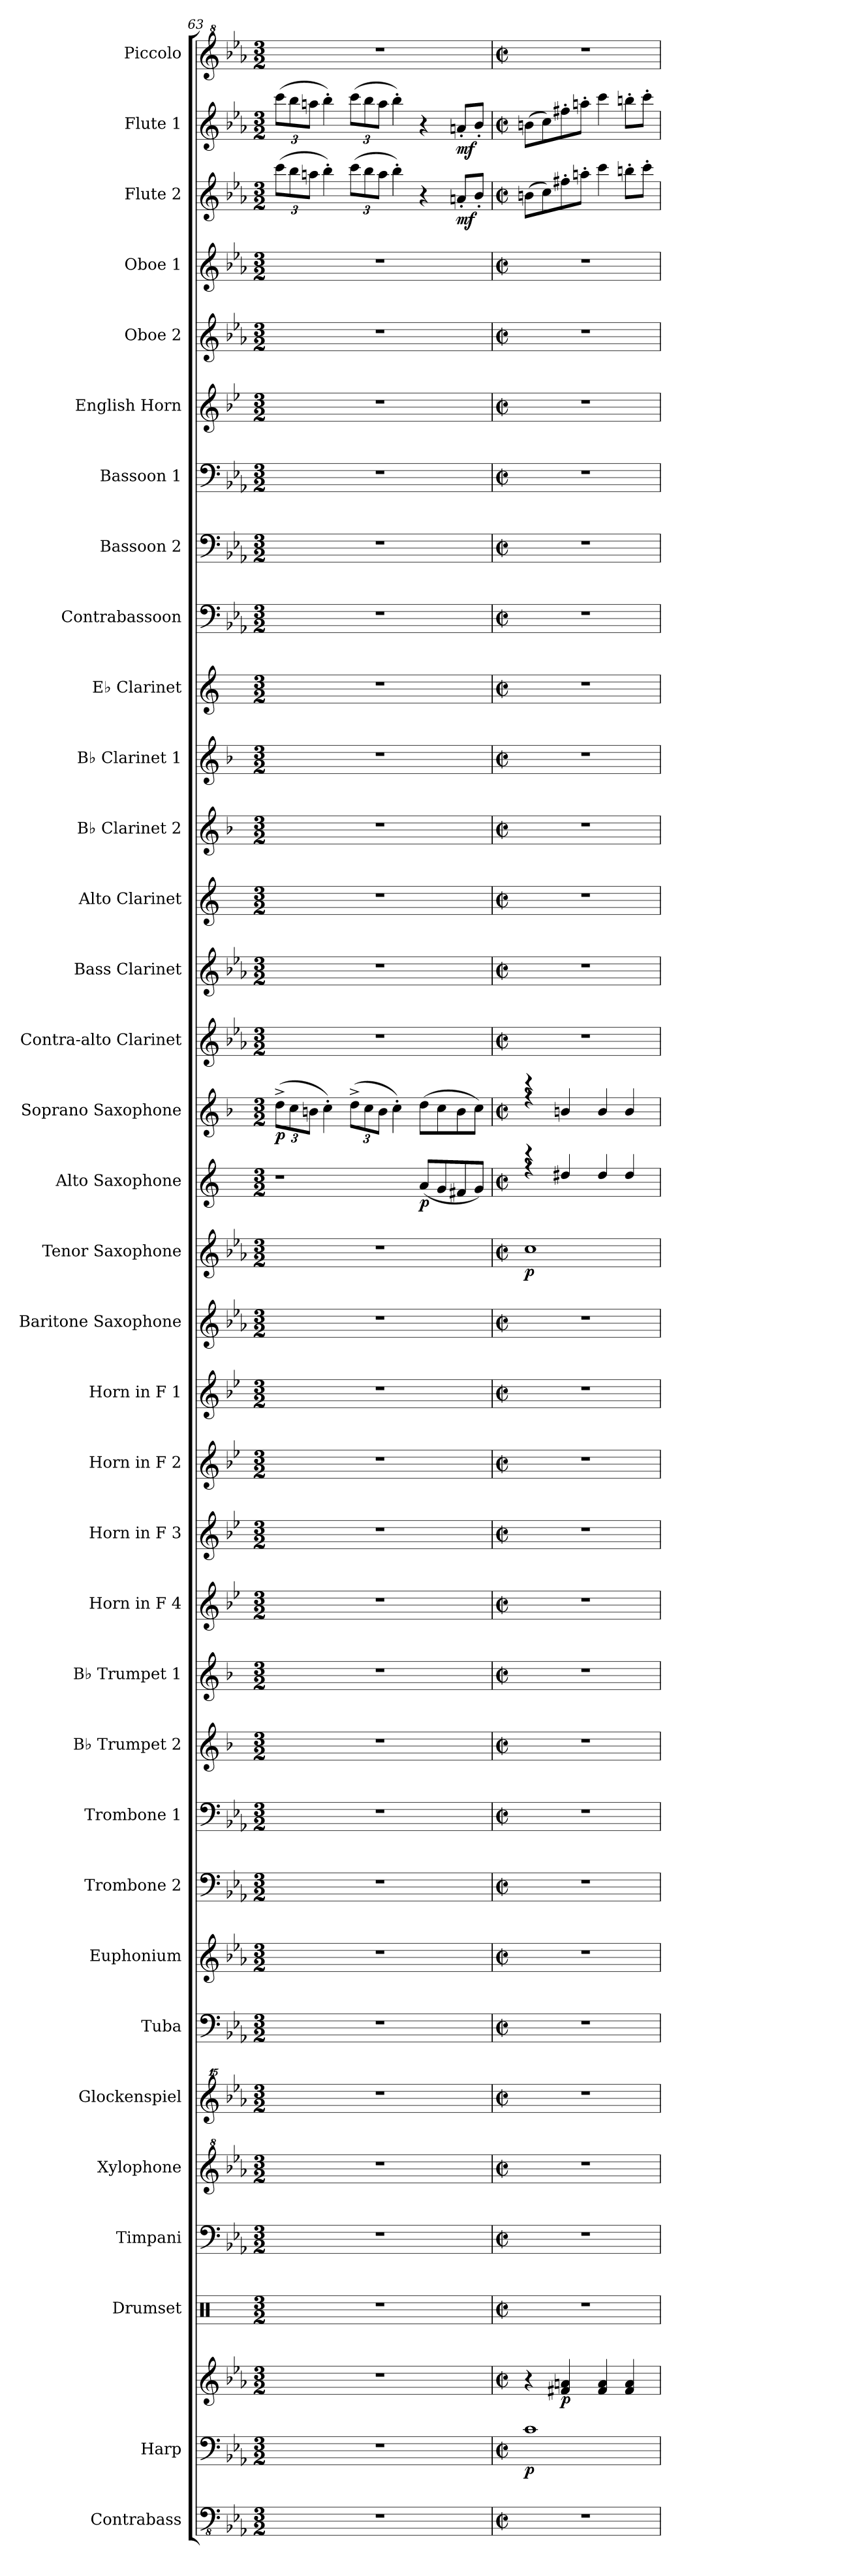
**kern	**kern	**kern	**dynam	**kern	**kern	**kern	**kern	**kern	**kern	**kern	**kern	**kern	**kern	**kern	**kern	**kern	**kern	**kern	**kern	**dynam	**kern	**dynam	**kern	**dynam	**kern	**kern	**kern	**kern	**kern	**kern	**kern	**kern	**kern	**kern	**kern	**kern	**kern	**dynam	**kern	**dynam	**kern
*part35	*part34	*part34	*part34	*part33	*part32	*part31	*part30	*part29	*part28	*part27	*part26	*part25	*part24	*part23	*part22	*part21	*part20	*part19	*part18	*part18	*part17	*part17	*part16	*part16	*part15	*part14	*part13	*part12	*part11	*part10	*part9	*part8	*part7	*part6	*part5	*part4	*part3	*part3	*part2	*part2	*part1
*staff36	*staff35	*staff34	*staff34/35	*staff33	*staff32	*staff31	*staff30	*staff29	*staff28	*staff27	*staff26	*staff25	*staff24	*staff23	*staff22	*staff21	*staff20	*staff19	*staff18	*staff18	*staff17	*staff17	*staff16	*staff16	*staff15	*staff14	*staff13	*staff12	*staff11	*staff10	*staff9	*staff8	*staff7	*staff6	*staff5	*staff4	*staff3	*staff3	*staff2	*staff2	*staff1
*I"Contrabass	*I"Harp	*	*	*I"Drumset	*I"Timpani	*I"Xylophone	*I"Glockenspiel	*I"Tuba	*I"Euphonium	*I"Trombone 2	*I"Trombone 1	*I"B♭ Trumpet 2	*I"B♭ Trumpet 1	*I"Horn in F 4	*I"Horn in F 3	*I"Horn in F 2	*I"Horn in F 1	*I"Baritone Saxophone	*I"Tenor Saxophone	*	*I"Alto Saxophone	*	*I"Soprano Saxophone	*	*I"Contra-alto Clarinet	*I"Bass Clarinet	*I"Alto Clarinet	*I"B♭ Clarinet 2	*I"B♭ Clarinet 1	*I"E♭ Clarinet	*I"Contrabassoon	*I"Bassoon 2	*I"Bassoon 1	*I"English Horn	*I"Oboe 2	*I"Oboe 1	*I"Flute 2	*	*I"Flute 1	*	*I"Piccolo
*I'Cb.	*I'Hrp.	*	*	*I'Drs.	*I'Timp.	*I'Xyl.	*I'Glk.	*I'Tba.	*I'Euph.	*I'Tbn. 2	*I'Tbn. 1	*I'B♭ Tpt. 2	*I'B♭ Tpt. 1	*I'Hn. 4	*I'Hn. 3	*I'Hn. 2	*I'Hn. 1	*I'Bar. Sax.	*I'T. Sax.	*	*I'A. Sax.	*	*I'S. Sax.	*	*I'C-a. Cl.	*I'B. Cl.	*I'A. Cl.	*I'B♭ Cl. 2	*I'B♭ Cl. 1	*I'E♭ Cl.	*I'Cbsn.	*I'Bsn. 2	*I'Bsn. 1	*I'E. Hn.	*I'Ob. 2	*I'Ob. 1	*I'Fl. 2	*	*I'Fl. 1	*	*I'Picc.
*clefFv4	*clefF4	*clefG2	*	*clefX	*clefF4	*clefG^2	*clefG^^2	*clefF4	*clefG2	*clefF4	*clefF4	*clefG2	*clefG2	*clefG2	*clefG2	*clefG2	*clefG2	*clefG2	*clefG2	*	*clefG2	*	*clefG2	*	*clefG2	*clefG2	*clefG2	*clefG2	*clefG2	*clefG2	*clefF4	*clefF4	*clefF4	*clefG2	*clefG2	*clefG2	*clefG2	*	*clefG2	*	*clefG^2
*ITrd7c12	*	*	*	*	*	*	*	*	*ITrd8c14	*	*	*ITrd1c2	*ITrd1c2	*ITrd4c7	*ITrd4c7	*ITrd4c7	*ITrd4c7	*ITrd12c21	*ITrd8c14	*	*ITrd5c9	*	*ITrd1c2	*	*ITrd12c21	*ITrd8c14	*ITrd5c9	*ITrd1c2	*ITrd1c2	*ITrd-2c-3	*ITrd7c12	*	*	*ITrd4c7	*	*	*	*	*	*	*ITrd-7c-12
*k[b-e-a-]	*k[b-e-a-]	*k[b-e-a-]	*	*k[]	*k[b-e-a-]	*k[b-e-a-]	*k[b-e-a-]	*k[b-e-a-]	*k[b-e-a-]	*k[b-e-a-]	*k[b-e-a-]	*k[b-e-a-]	*k[b-e-a-]	*k[b-e-a-]	*k[b-e-a-]	*k[b-e-a-]	*k[b-e-a-]	*k[b-e-a-]	*k[b-e-a-]	*	*k[b-e-a-]	*	*k[b-e-a-]	*	*k[b-e-a-]	*k[b-e-a-]	*k[b-e-a-]	*k[b-e-a-]	*k[b-e-a-]	*k[b-e-a-]	*k[b-e-a-]	*k[b-e-a-]	*k[b-e-a-]	*k[b-e-a-]	*k[b-e-a-]	*k[b-e-a-]	*k[b-e-a-]	*	*k[b-e-a-]	*	*k[b-e-a-]
*M3/2	*M3/2	*M3/2	*	*M3/2	*M3/2	*M3/2	*M3/2	*M3/2	*M3/2	*M3/2	*M3/2	*M3/2	*M3/2	*M3/2	*M3/2	*M3/2	*M3/2	*M3/2	*M3/2	*	*M3/2	*	*M3/2	*	*M3/2	*M3/2	*M3/2	*M3/2	*M3/2	*M3/2	*M3/2	*M3/2	*M3/2	*M3/2	*M3/2	*M3/2	*M3/2	*	*M3/2	*	*M3/2
*	*	*	*	*	*	*	*	*	*	*	*	*	*	*	*	*	*	*	*	*	*	*	*Xbrackettup	*	*	*	*	*	*	*	*	*	*	*	*	*	*Xbrackettup	*	*Xbrackettup	*	*
=63	=63	=63	=63	=63	=63	=63	=63	=63	=63	=63	=63	=63	=63	=63	=63	=63	=63	=63	=63	=63	=63	=63	=63	=63	=63	=63	=63	=63	=63	=63	=63	=63	=63	=63	=63	=63	=63	=63	=63	=63	=63
!	!	!	!	!	!	!	!	!	!	!	!	!	!	!	!	!	!	!	!	!	!	!	!	!LO:DY:b	!	!	!	!	!	!	!	!	!	!	!	!	!	!	!	!	!
1.r	1.r	1.r	.	1.r	1.r	1.r	1.r	1.r	1.r	1.r	1.r	1.r	1.r	1.r	1.r	1.r	1.r	1.r	1.r	.	1r	.	(12cc^\L	p	1.r	1.r	1.r	1.r	1.r	1.r	1.r	1.r	1.r	1.r	1.r	1.r	(12ccc\L	.	(12ccc\L	.	1.r
.	.	.	.	.	.	.	.	.	.	.	.	.	.	.	.	.	.	.	.	.	.	.	12b-\	.	.	.	.	.	.	.	.	.	.	.	.	.	12bb-\	.	12bb-\	.	.
.	.	.	.	.	.	.	.	.	.	.	.	.	.	.	.	.	.	.	.	.	.	.	12an\J	.	.	.	.	.	.	.	.	.	.	.	.	.	12aan\J	.	12aan\J	.	.
.	.	.	.	.	.	.	.	.	.	.	.	.	.	.	.	.	.	.	.	.	.	.	4b-'\)	.	.	.	.	.	.	.	.	.	.	.	.	.	4bb-'\)	.	4bb-'\)	.	.
.	.	.	.	.	.	.	.	.	.	.	.	.	.	.	.	.	.	.	.	.	.	.	(12cc^\L	.	.	.	.	.	.	.	.	.	.	.	.	.	(12ccc\L	.	(12ccc\L	.	.
.	.	.	.	.	.	.	.	.	.	.	.	.	.	.	.	.	.	.	.	.	.	.	12b-\	.	.	.	.	.	.	.	.	.	.	.	.	.	12bb-\	.	12bb-\	.	.
.	.	.	.	.	.	.	.	.	.	.	.	.	.	.	.	.	.	.	.	.	.	.	12a\J	.	.	.	.	.	.	.	.	.	.	.	.	.	12aa\J	.	12aa\J	.	.
.	.	.	.	.	.	.	.	.	.	.	.	.	.	.	.	.	.	.	.	.	.	.	4b-'\)	.	.	.	.	.	.	.	.	.	.	.	.	.	4bb-'\)	.	4bb-'\)	.	.
!	!	!	!	!	!	!	!	!	!	!	!	!	!	!	!	!	!	!	!	!	!	!LO:DY:b	!	!	!	!	!	!	!	!	!	!	!	!	!	!	!	!	!	!	!
.	.	.	.	.	.	.	.	.	.	.	.	.	.	.	.	.	.	.	.	.	(8c/L	p	(8cc\L	.	.	.	.	.	.	.	.	.	.	.	.	.	4r	.	4r	.	.
.	.	.	.	.	.	.	.	.	.	.	.	.	.	.	.	.	.	.	.	.	8B-/	.	8b-\	.	.	.	.	.	.	.	.	.	.	.	.	.	.	.	.	.	.
!	!	!	!	!	!	!	!	!	!	!	!	!	!	!	!	!	!	!	!	!	!	!	!	!	!	!	!	!	!	!	!	!	!	!	!	!	!	!LO:DY:b	!	!LO:DY:b	!
.	.	.	.	.	.	.	.	.	.	.	.	.	.	.	.	.	.	.	.	.	8An/	.	8a\	.	.	.	.	.	.	.	.	.	.	.	.	.	8an'/L	mf	8an'/L	mf	.
.	.	.	.	.	.	.	.	.	.	.	.	.	.	.	.	.	.	.	.	.	8B-/J)	.	8b-\J)	.	.	.	.	.	.	.	.	.	.	.	.	.	8b-'/J	.	8b-'/J	.	.
=64	=64	=64	=64	=64	=64	=64	=64	=64	=64	=64	=64	=64	=64	=64	=64	=64	=64	=64	=64	=64	=64	=64	=64	=64	=64	=64	=64	=64	=64	=64	=64	=64	=64	=64	=64	=64	=64	=64	=64	=64	=64
*M4/4	*M4/4	*M4/4	*	*M4/4	*M4/4	*M4/4	*M4/4	*M4/4	*M4/4	*M4/4	*M4/4	*M4/4	*M4/4	*M4/4	*M4/4	*M4/4	*M4/4	*M4/4	*M4/4	*	*M4/4	*	*M4/4	*	*M4/4	*M4/4	*M4/4	*M4/4	*M4/4	*M4/4	*M4/4	*M4/4	*M4/4	*M4/4	*M4/4	*M4/4	*M4/4	*	*M4/4	*	*M4/4
*met(c|)	*met(c|)	*met(c|)	*	*met(c|)	*met(c|)	*met(c|)	*met(c|)	*met(c|)	*met(c|)	*met(c|)	*met(c|)	*met(c|)	*met(c|)	*met(c|)	*met(c|)	*met(c|)	*met(c|)	*met(c|)	*met(c|)	*	*met(c|)	*	*met(c|)	*	*met(c|)	*met(c|)	*met(c|)	*met(c|)	*met(c|)	*met(c|)	*met(c|)	*met(c|)	*met(c|)	*met(c|)	*met(c|)	*met(c|)	*met(c|)	*	*met(c|)	*	*met(c|)
*	*	*	*	*	*	*	*	*	*	*	*	*	*	*	*	*	*	*	*	*	*^	*	*^	*	*	*	*	*	*	*	*	*	*	*	*	*	*	*	*	*	*
!	!	!	!LO:DY:b=2	!	!	!	!	!	!	!	!	!	!	!	!	!	!	!	!	!LO:DY:b	!	!	!	!	!	!	!	!	!	!	!	!	!	!	!	!	!	!	!	!	!	!	!
1r	1c	4r	p	1r	1r	1r	1r	1r	1r	1r	1r	1r	1r	1r	1r	1r	1r	1r	1c	p	4r	4rccc	.	4r	4rccc	.	1r	1r	1r	1r	1r	1r	1r	1r	1r	1r	1r	1r	(8bn\L	.	(8bn\L	.	1r
.	.	.	.	.	.	.	.	.	.	.	.	.	.	.	.	.	.	.	.	.	.	.	.	.	.	.	.	.	.	.	.	.	.	.	.	.	.	.	8cc\)	.	8cc\)	.	.
!	!	!	!LO:DY:b	!	!	!	!	!	!	!	!	!	!	!	!	!	!	!	!	!	!	!	!	!	!	!	!	!	!	!	!	!	!	!	!	!	!	!	!	!	!	!	!
.	.	4f#X/ 4an/	p	.	.	.	.	.	.	.	.	.	.	.	.	.	.	.	.	.	4f#X/	2.ryy	.	4an/	2.ryy	.	.	.	.	.	.	.	.	.	.	.	.	.	8ff#X'\	.	8ff#X'\	.	.
.	.	.	.	.	.	.	.	.	.	.	.	.	.	.	.	.	.	.	.	.	.	.	.	.	.	.	.	.	.	.	.	.	.	.	.	.	.	.	8aan'\J	.	8aan'\J	.	.
.	.	4f#/ 4a/	.	.	.	.	.	.	.	.	.	.	.	.	.	.	.	.	.	.	4f#/	.	.	4a/	.	.	.	.	.	.	.	.	.	.	.	.	.	.	4ccc\	.	4ccc\	.	.
.	.	4f#/ 4a/	.	.	.	.	.	.	.	.	.	.	.	.	.	.	.	.	.	.	4f#/	.	.	4a/	.	.	.	.	.	.	.	.	.	.	.	.	.	.	8bbn'\L	.	8bbn'\L	.	.
.	.	.	.	.	.	.	.	.	.	.	.	.	.	.	.	.	.	.	.	.	.	.	.	.	.	.	.	.	.	.	.	.	.	.	.	.	.	.	8ccc'\J	.	8ccc'\J	.	.
*	*	*	*	*	*	*	*	*	*	*	*	*	*	*	*	*	*	*	*	*	*v	*v	*	*	*	*	*	*	*	*	*	*	*	*	*	*	*	*	*	*	*	*	*
*	*	*	*	*	*	*	*	*	*	*	*	*	*	*	*	*	*	*	*	*	*	*	*v	*v	*	*	*	*	*	*	*	*	*	*	*	*	*	*	*	*	*	*
=	=	=	=	=	=	=	=	=	=	=	=	=	=	=	=	=	=	=	=	=	=	=	=	=	=	=	=	=	=	=	=	=	=	=	=	=	=	=	=	=	=
*-	*-	*-	*-	*-	*-	*-	*-	*-	*-	*-	*-	*-	*-	*-	*-	*-	*-	*-	*-	*-	*-	*-	*-	*-	*-	*-	*-	*-	*-	*-	*-	*-	*-	*-	*-	*-	*-	*-	*-	*-	*-
